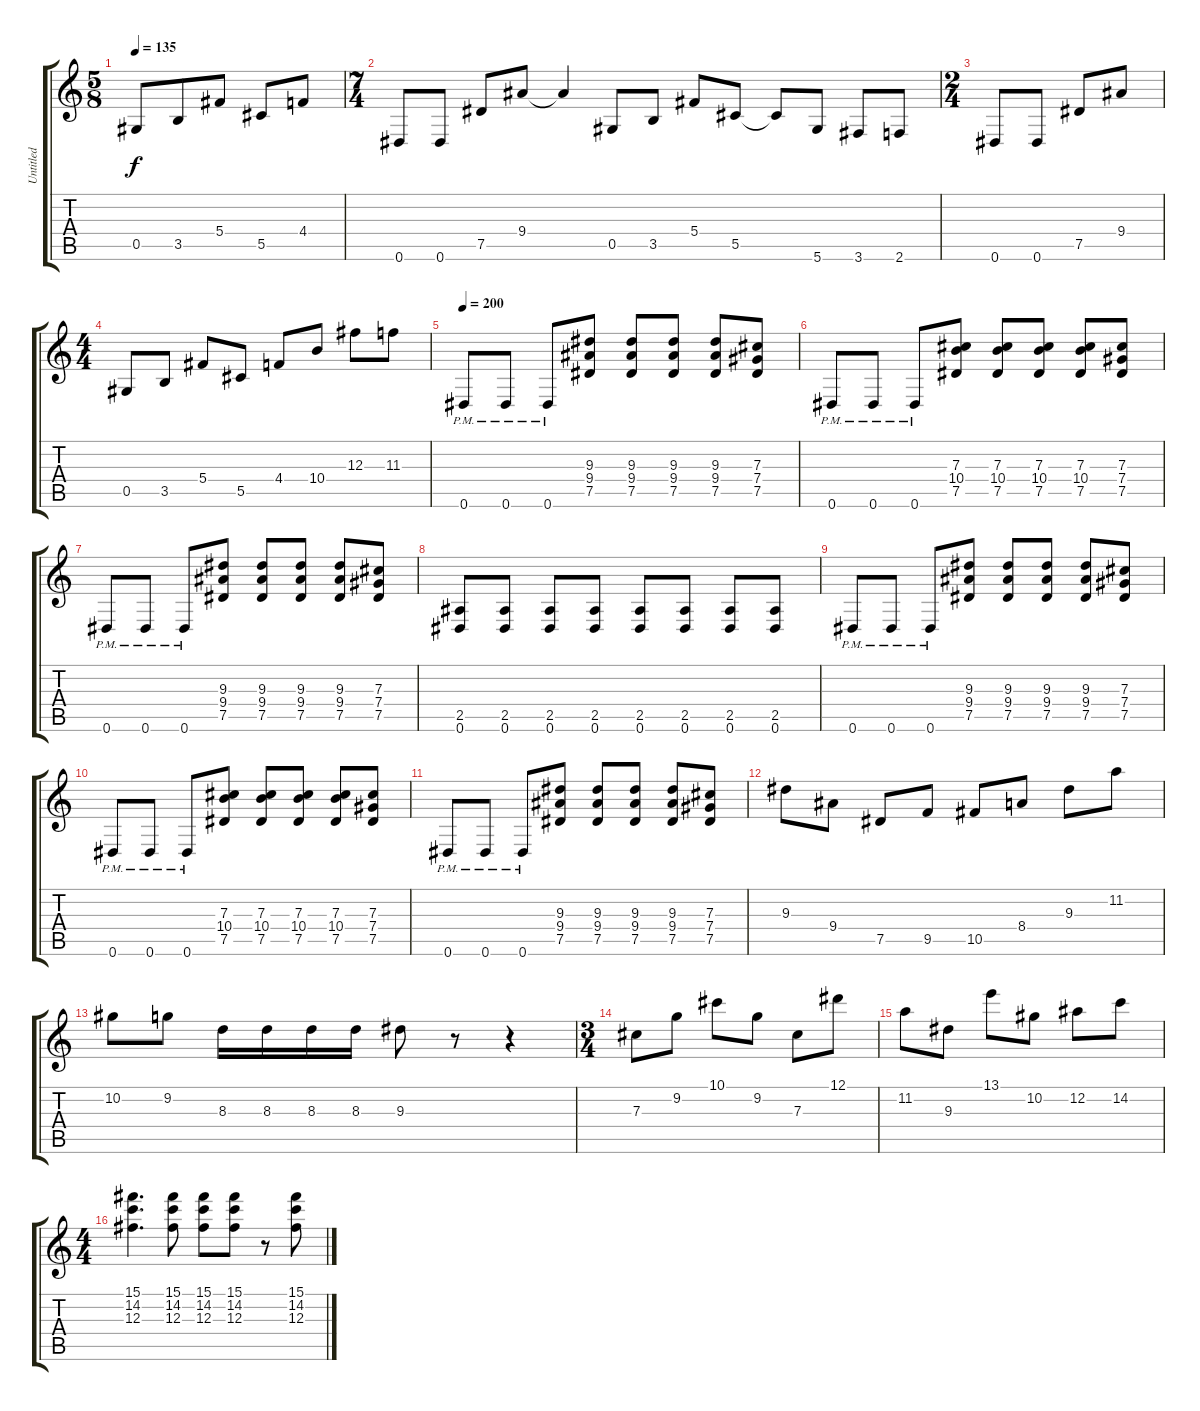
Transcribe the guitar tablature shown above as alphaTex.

\track ("Untitled" "Untitled") {instrument overdrivenguitar}
\staff {score tabs}
\tuning (Eb4 Bb3 Gb3 Db3 Ab2 Eb2) {hide}
\ts (5 8)
\tempo 135
\clef g2
\ks c
0.5.8{dy f} 3.5.8 5.4.8 5.5.8 4.4.8 |
\ts (7 4)
0.6.8 0.6.8 7.5.8 9.4.8 9.4{t}.4 0.5.8 3.5.8 5.4.8 5.5.8 5.5{t}.8 5.6.8 3.6.8 2.6.8 |
\ts (2 4)
0.6.8 0.6.8 7.5.8 9.4.8 |
\ts (4 4)
0.5.8 3.5.8 5.4.8 5.5.8 4.4.8 10.4.8 12.3.8 11.3.8 |
\tempo 200
0.6{pm}.8 0.6{pm}.8 0.6{pm}.8 (9.3 9.4 7.5).8 (9.3 9.4 7.5).8 (9.3 9.4 7.5).8 (9.3 9.4 7.5).8 (7.3 7.4 7.5).8 |
0.6{pm}.8 0.6{pm}.8 0.6{pm}.8 (7.3 10.4 7.5).8 (7.3 10.4 7.5).8 (7.3 10.4 7.5).8 (7.3 10.4 7.5).8 (7.3 7.4 7.5).8 |
0.6{pm}.8 0.6{pm}.8 0.6{pm}.8 (9.3 9.4 7.5).8 (9.3 9.4 7.5).8 (9.3 9.4 7.5).8 (9.3 9.4 7.5).8 (7.3 7.4 7.5).8 |
(2.5 0.6).8 (2.5 0.6).8 (2.5 0.6).8 (2.5 0.6).8 (2.5 0.6).8 (2.5 0.6).8 (2.5 0.6).8 (2.5 0.6).8 |
0.6{pm}.8 0.6{pm}.8 0.6{pm}.8 (9.3 9.4 7.5).8 (9.3 9.4 7.5).8 (9.3 9.4 7.5).8 (9.3 9.4 7.5).8 (7.3 7.4 7.5).8 |
0.6{pm}.8 0.6{pm}.8 0.6{pm}.8 (7.3 10.4 7.5).8 (7.3 10.4 7.5).8 (7.3 10.4 7.5).8 (7.3 10.4 7.5).8 (7.3 7.4 7.5).8 |
0.6{pm}.8 0.6{pm}.8 0.6{pm}.8 (9.3 9.4 7.5).8 (9.3 9.4 7.5).8 (9.3 9.4 7.5).8 (9.3 9.4 7.5).8 (7.3 7.4 7.5).8 |
9.3.8 9.4.8 7.5.8 9.5.8 10.5.8 8.4.8 9.3.8 11.2.8 |
10.2.8 9.2.8 8.3.16 8.3.16 8.3.16 8.3.16 9.3.8 r.8 r.4 |
\ts (3 4)
7.3.8 9.2.8 10.1.8 9.2.8 7.3.8 12.1.8 |
11.2.8 9.3.8 13.1.8 10.2.8 12.2.8 14.2.8 |
\ts (4 4)
(15.1 14.2 12.3).4{d} (15.1 14.2 12.3).8 (15.1 14.2 12.3).8 (15.1 14.2 12.3).8 r.8 (15.1 14.2 12.3).8
